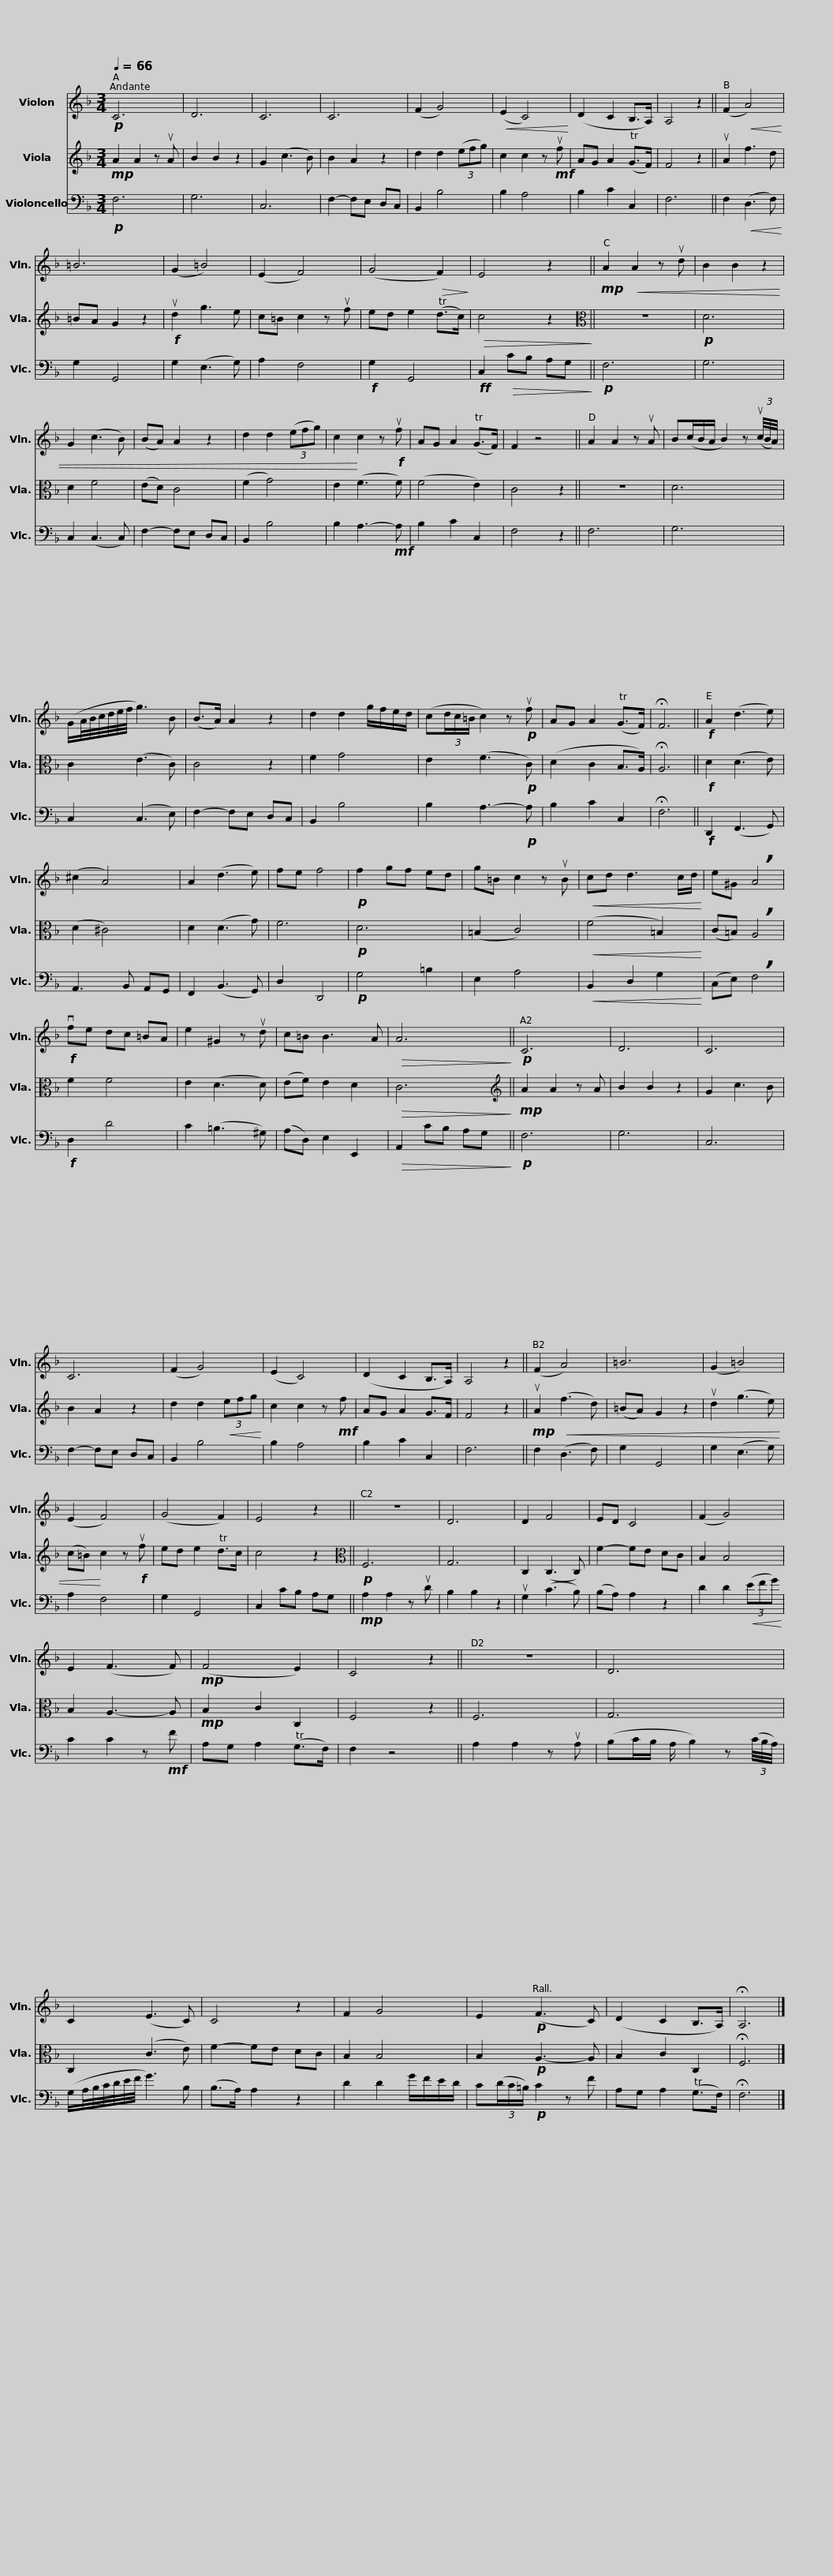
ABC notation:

X:1
%%score 1 2 3
L:1/8
Q:1/4=66
M:3/4
I:linebreak $
K:F
V:1 treble
V:2 treble
V:3 bass
V:1
!p! C6 | D6 | C6 | C6 | (F2 G4) | %5
!<(! (E2 C4)!<)! | (D2 C2 B,>A,) | A,4 z2 ||$ (F2!<(! A4)!<)! | =B6 | %10
 (G2 =B4) | (E2 F4) | (G4!>(! F2)!>)! | E4 z2 ||$!mp! A2!<(! A2 z ud | %15
 B2 B2 z2 | G2 (c3 B) | (BA) A2 z2 | d2 d2 (3(efg) | c2!<)! c2 z!f! uf | %20
 AG A2 (TG>F) | F2 z4 ||$ A2 A2 z uA | B(c/B/A/ B2) z (3(uc/4B/4A/4) | (G/A/4B/4c/4d/4e/4f/4 g3) B | %25
 (B>A) A2 z2 | d2 d2 g/f/e/d/ | (c(3d/c/=B/ c2) z!p! uf |$ AG A2 (TG>F) | !fermata!F6 || %30
!f! A2 (d3 e) | (^c2 A4) | A2 (d3 e) | fe f4 |!p! f2 gf ed | %35
 g=B c2 z uB |$!<(! cd d3 c/d/!<)! | e^G !breath!A4 |!f! vfe dc =BA | e2 ^G2 z ud | %40
 c=B B3 A |!>(! A6!>)! ||$!p! C6 | D6 | C6 | %45
 C6 | (F2 G4) | (E2 C4) | (D2 C2 B,>A,) | A,4 z2 ||$ %50
 (F2 A4) | =B6 | (G2 =B4) | (E2 F4) | (G4 F2) | %55
 E4 z2 ||$ z6 | D6 | D2 F4 | ED C4 | %60
 (F2 G4) | E2 (F3 F) |!mp! (F4 E2) | C4 z2 ||$ z6 | %65
 D6 | C2 (E3 C) | C4 z2 | F2 G4 |$ E2!p! (F3 C) | %70
 (D2 C2 B,>A,) | !fermata!A,6 |] %72
V:2
!mp! A2 A2 z uA | B2 B2 z2 | G2 (c3 B) | B2 A2 z2 | d2 d2 (3(efg) | %5
 c2 c2 z!mf! uf | AG A2 (TG>F) | F4 z2 ||$ uA2 f3 d | =BA G2 z2 | %10
!f! ud2 g3 e | c=B c2 z uf | ed e2 (Td>c) |!>(! c4 z2!>)! ||$[K:alto] z6 | %15
!p! D6 | D2 F4 | (ED) C4 | (F2 G4) | E2 (F3 F) | %20
 (F4 E2) | C4 z2 ||$ z6 | D6 | C2 (E3 C) | %25
 C4 z2 | F2 G4 | E2 (F3!p! C) |$ (D2 C2 B,>A,) | !fermata!A,6 || %30
!f! D2 (D3 E) | (D2 ^C4) | D2 (D3 G) | F6 |!p! D6 | %35
 (=B,2 C4) |$!<(! (F4 =B,2)!<)! | (C=B,) !breath!A,4 | F2 F4 | E2 (D3 D) | %40
 (EF) E2 D2 |!>(! C6!>)! ||$[K:treble]!mp! A2 A2 z A | B2 B2 z2 | G2 c3 B | %45
 B2 A2 z2 | d2 d2!<(! (3efg!<)! | c2 c2 z!mf! f | AG A2 G>F | F4 z2 ||$ %50
!mp! uA2!<(! (f3 d) | (=BA) G2 z2 | ud2 (g3 e) | (c=B)!<)! c2 z!f! uf | ed e2 Td>c | %55
 c4 z2 ||$[K:alto]!p! F,6 | G,6 | C,2 (C,3 C,) | F2- FE DC | %60
 B,2 B,4 | B,2 A,3- A, |!mp! B,2 C2 C,2 | F,4 z2 ||$ F,6 | %65
 G,6 | C,2 (C3 E) | F2- FE DC | B,2 B,4 |$ B,2!p! A,3- A, | %70
 B,2 C2 C,2 | !fermata!F,6 |] %72
V:3
!p! F,6 | G,6 | C,6 | F,2- F,E, D,C, | B,,2 B,4 | %5
 B,2 A,4 | B,2 C2 C,2 | F,6 ||$ F,2!<(! (D,3 F,)!<)! | G,2 G,,4 | %10
 G,2 (E,3 G,) | A,2 F,4 |!f! G,2 G,,4 |!ff! C,2!>(! CB, A,G,!>)! ||$!p! F,6 | %15
 G,6 | C,2 (C,3 C,) | F,2- F,E, D,C, | B,,2 B,4 | B,2 A,3-!mf! A, | %20
 B,2 C2 C,2 | F,4 z2 ||$ F,6 | G,6 | C,2 (C,3 E,) | %25
 F,2- F,E, D,C, | B,,2 B,4 | B,2 A,3-!p! A, |$ B,2 C2 C,2 | !fermata!F,6 || %30
!f! D,,2 (F,,3 G,,) | A,,3 B,, A,,G,, | F,,2 (B,,3 G,,) | D,2 D,,4 |!p! G,4 =B,2 | %35
 E,2 A,4 |$!<(! B,,2 D,2 G,2!<)! | (C,E,) !breath!F,4 |!f! D,2 D4 | C2 (=B,3 ^G,) | %40
 (A,D,) E,2 E,,2 |!>(! A,,2 CB, A,G,!>)! ||$!p! F,6 | G,6 | C,6 | %45
 F,2- F,E, D,C, | B,,2 B,4 | B,2 A,4 | B,2 C2 C,2 | F,6 ||$ %50
 F,2 (D,3 F,) | G,2 G,,4 | G,2 (E,3 G,) | A,2 F,4 | G,2 G,,4 | %55
 C,2 CB, A,G, ||$!mp! A,2 A,2 z uD | B,2 B,2 z2 | uG,2 (C3 B,) | (B,A,) A,2 z2 | %60
 D2 D2!<(! (3(EFG)!<)! | C2 C2 z!mf! F | A,G, A,2 (TG,>F,) | F,2 z4 ||$ A,2 A,2 z uA, | %65
 (B,C/B,/ A,/ B,2) z (3(C/4B,/4A,/4) | (G,/A,/4B,/4C/4D/4E/4F/4 G3) B, | (B,>A,) A,2 z2 | D2 D2 G/F/E/D/ |$ C(3(D/C/=B,/)!p! C2 z F | %70
 A,G, A,2 (TG,>F,) | !fermata!F,6 |] %72
